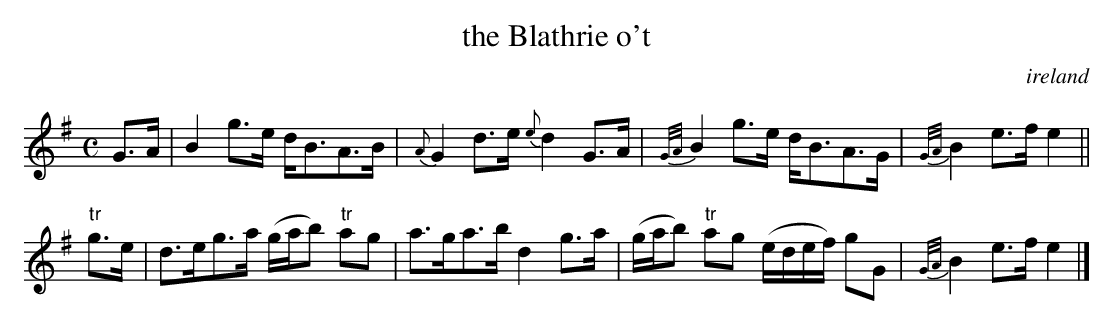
X:1
T:the Blathrie o't
O:ireland
M:C
K:G
G>A|\
B2g>e d<BA>B| {A}G2d>e {e}d2G>A| \
{G/A/}B2g>e d<BA>G| {G/A/}B2e>fe2||
"tr"g>e|\
d>eg>a (g/a/b) "tr"ag| a>ga>b d2g>a|\
(g/a/b) "tr"ag (e/d/e/f/) gG| {G/A/}B2 e>f e2|]
